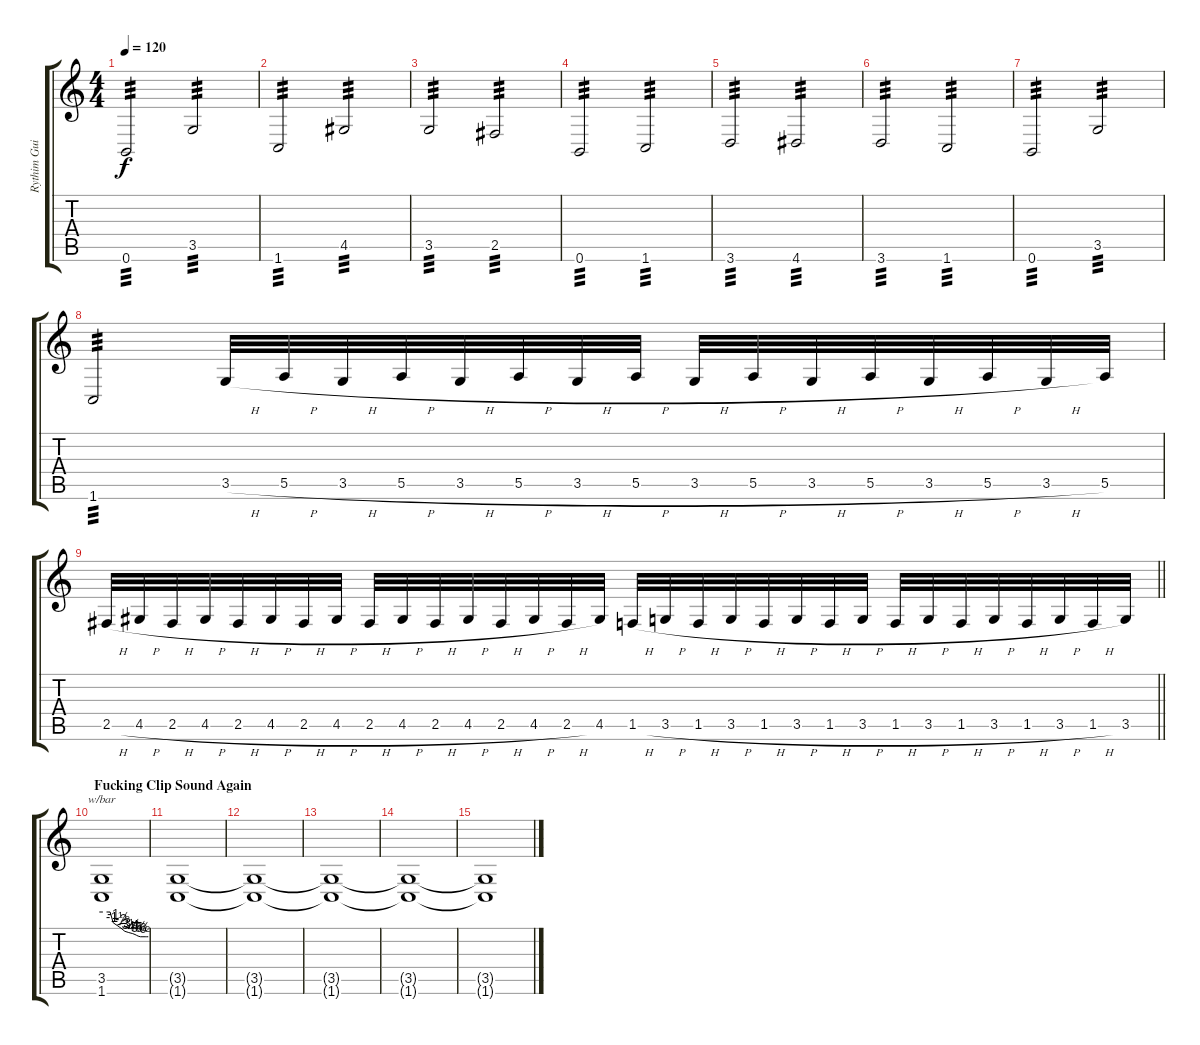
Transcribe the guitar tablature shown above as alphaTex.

\track ("Rythim Guitar" "Rythim Gui") {instrument overdrivenguitar}
\staff {score tabs}
\tuning (B3 Gb3 D3 A2 E2 B1) {hide}
\ts (4 4)
\tempo 120
\clef g2
\ks c
0.6.2{tp 3 dy f} 3.5.2{tp 3} |
1.6.2{tp 3} 4.5.2{tp 3} |
3.5.2{tp 3} 2.5.2{tp 3} |
0.6.2{tp 3} 1.6.2{tp 3} |
3.6.2{tp 3} 4.6.2{tp 3} |
3.6.2{tp 3} 1.6.2{tp 3} |
0.6.2{tp 3} 3.5.2{tp 3} |
1.6.2{tp 3} 3.5{h}.32 5.5{h}.32 3.5{h}.32 5.5{h}.32 3.5{h}.32 5.5{h}.32 3.5{h}.32 5.5{h}.32 3.5{h}.32 5.5{h}.32 3.5{h}.32 5.5{h}.32 3.5{h}.32 5.5{h}.32 3.5{h}.32 5.5.32 |
\barLineRight lightlight
2.5{h}.32 4.5{h}.32 2.5{h}.32 4.5{h}.32 2.5{h}.32 4.5{h}.32 2.5{h}.32 4.5{h}.32 2.5{h}.32 4.5{h}.32 2.5{h}.32 4.5{h}.32 2.5{h}.32 4.5{h}.32 2.5{h}.32 4.5.32 1.5{h}.32 3.5{h}.32 1.5{h}.32 3.5{h}.32 1.5{h}.32 3.5{h}.32 1.5{h}.32 3.5{h}.32 1.5{h}.32 3.5{h}.32 1.5{h}.32 3.5{h}.32 1.5{h}.32 3.5{h}.32 1.5{h}.32 3.5.32 |
\section ("" "Fucking Clip Sound Again")
(3.5 1.6).1{tbe (custom default 0 0 11 0 15 -4 21 -6 25 -8 30 -12 35 -14 40 -16 43 -18 45 -20 47 -22 50 -24 52 -24 56 -24 58 -24 60 -24)} |
(3.5{t} 1.6{t}).1 |
(3.5{t} 1.6{t}).1 |
(3.5{t} 1.6{t}).1 |
(3.5{t} 1.6{t}).1 |
(3.5{t} 1.6{t}).1
